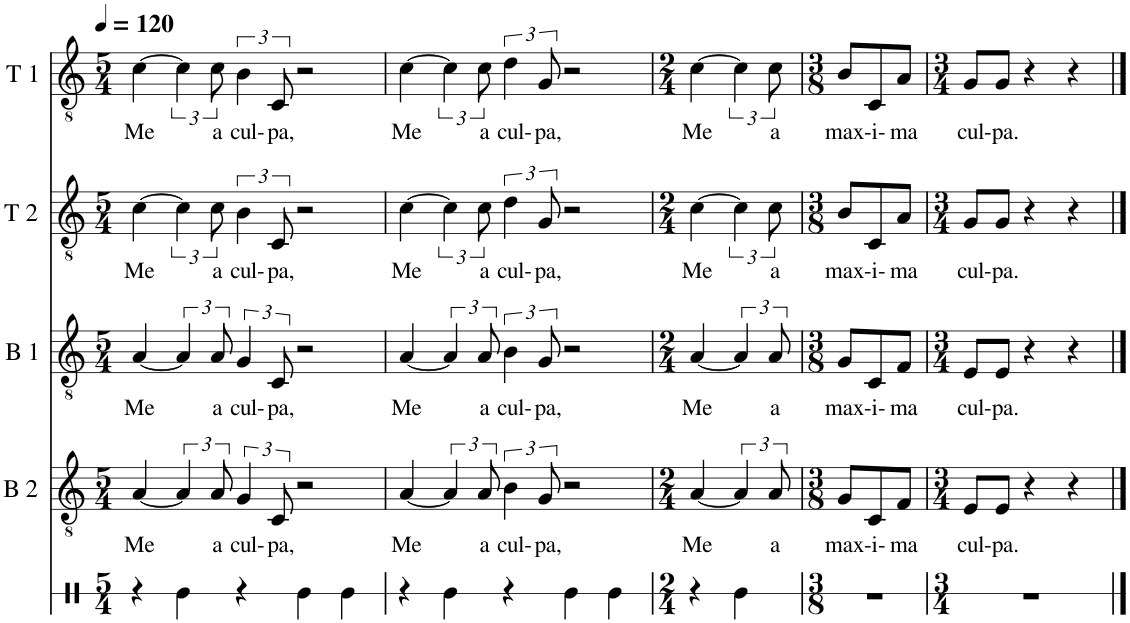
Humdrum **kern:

**kern	**kern	**text	**kern	**text	**kern	**text	**kern	**text
*part5	*part4	*part4	*part3	*part3	*part2	*part2	*part1	*part1
*staff5	*staff4	*staff4	*staff3	*staff3	*staff2	*staff2	*staff1	*staff1
*I"Snare Drum, Finger	*I"B 2	*	*I"B 1	*	*I"T 2	*	*I"T 1	*
*I'Sn Dr	*	*	*I'B.	*	*	*	*	*
*stria1	*	*	*	*	*	*	*	*
*clefX	*clefGv2	*	*clefGv2	*	*clefGv2	*	*clefGv2	*
*k[]	*k[]	*	*k[]	*	*k[]	*	*k[]	*
*M5/4	*M5/4	*	*M5/4	*	*M5/4	*	*M5/4	*
*MM120	*MM120	*	*MM120	*	*MM120	*	*MM120	*
=1	=1	=1	=1	=1	=1	=1	=1	=1
!	!	!LO:LY:b	!	!LO:LY:b	!	!LO:LY:b	!	!LO:LY:b
4r	[4A/	Me	[4A/	Me	[4c\	Me	[4c\	Me
4Re\	6A/]	.	6A/]	.	6c\]	.	6c\]	.
!	!	!LO:LY:b	!	!LO:LY:b	!	!LO:LY:b	!	!LO:LY:b
.	12A/	a	12A/	a	12c\	a	12c\	a
!	!	!LO:LY:b	!	!LO:LY:b	!	!LO:LY:b	!	!LO:LY:b
4r	6G/	cul-	6G/	cul-	6B\	cul-	6B\	cul-
!	!	!LO:LY:b	!	!LO:LY:b	!	!LO:LY:b	!	!LO:LY:b
.	12C/	pa,	12C/	pa,	12C/	pa,	12C/	pa,
4Re\	2r	.	2r	.	2r	.	2r	.
4Re\	.	.	.	.	.	.	.	.
=2	=2	=2	=2	=2	=2	=2	=2	=2
!	!	!LO:LY:b	!	!LO:LY:b	!	!LO:LY:b	!	!LO:LY:b
4r	[4A/	Me	[4A/	Me	[4c\	Me	[4c\	Me
4Re\	6A/]	.	6A/]	.	6c\]	.	6c\]	.
!	!	!LO:LY:b	!	!LO:LY:b	!	!LO:LY:b	!	!LO:LY:b
.	12A/	a	12A/	a	12c\	a	12c\	a
!	!	!LO:LY:b	!	!LO:LY:b	!	!LO:LY:b	!	!LO:LY:b
4r	6B\	cul-	6B\	cul-	6d\	cul-	6d\	cul-
!	!	!LO:LY:b	!	!LO:LY:b	!	!LO:LY:b	!	!LO:LY:b
.	12G/	pa,	12G/	pa,	12G/	pa,	12G/	pa,
4Re\	2r	.	2r	.	2r	.	2r	.
4Re\	.	.	.	.	.	.	.	.
=3	=3	=3	=3	=3	=3	=3	=3	=3
*M2/4	*M2/4	*	*M2/4	*	*M2/4	*	*M2/4	*
!	!	!LO:LY:b	!	!LO:LY:b	!	!LO:LY:b	!	!LO:LY:b
4r	[4A/	Me	[4A/	Me	[4c\	Me	[4c\	Me
4Re\	6A/]	.	6A/]	.	6c\]	.	6c\]	.
!	!	!LO:LY:b	!	!LO:LY:b	!	!LO:LY:b	!	!LO:LY:b
.	12A/	a	12A/	a	12c\	a	12c\	a
=4	=4	=4	=4	=4	=4	=4	=4	=4
*M3/8	*M3/8	*	*M3/8	*	*M3/8	*	*M3/8	*
!	!	!LO:LY:b	!	!LO:LY:b	!	!LO:LY:b	!	!LO:LY:b
4.r	8G/L	max-	8G/L	max-	8B/L	max-	8B/L	max-
!	!	!LO:LY:b	!	!LO:LY:b	!	!LO:LY:b	!	!LO:LY:b
.	8C/	i-	8C/	i-	8C/	i-	8C/	i-
!	!	!LO:LY:b	!	!LO:LY:b	!	!LO:LY:b	!	!LO:LY:b
.	8F/J	ma	8F/J	ma	8A/J	ma	8A/J	ma
=5	=5	=5	=5	=5	=5	=5	=5	=5
*M3/4	*M3/4	*	*M3/4	*	*M3/4	*	*M3/4	*
!	!	!LO:LY:b	!	!LO:LY:b	!	!LO:LY:b	!	!LO:LY:b
2.r	8E/L	cul-	8E/L	cul-	8G/L	cul-	8G/L	cul-
!	!	!LO:LY:b	!	!LO:LY:b	!	!LO:LY:b	!	!LO:LY:b
.	8E/J	pa.	8E/J	pa.	8G/J	pa.	8G/J	pa.
.	4r	.	4r	.	4r	.	4r	.
.	4r	.	4r	.	4r	.	4r	.
==	==	==	==	==	==	==	==	==
*-	*-	*-	*-	*-	*-	*-	*-	*-
